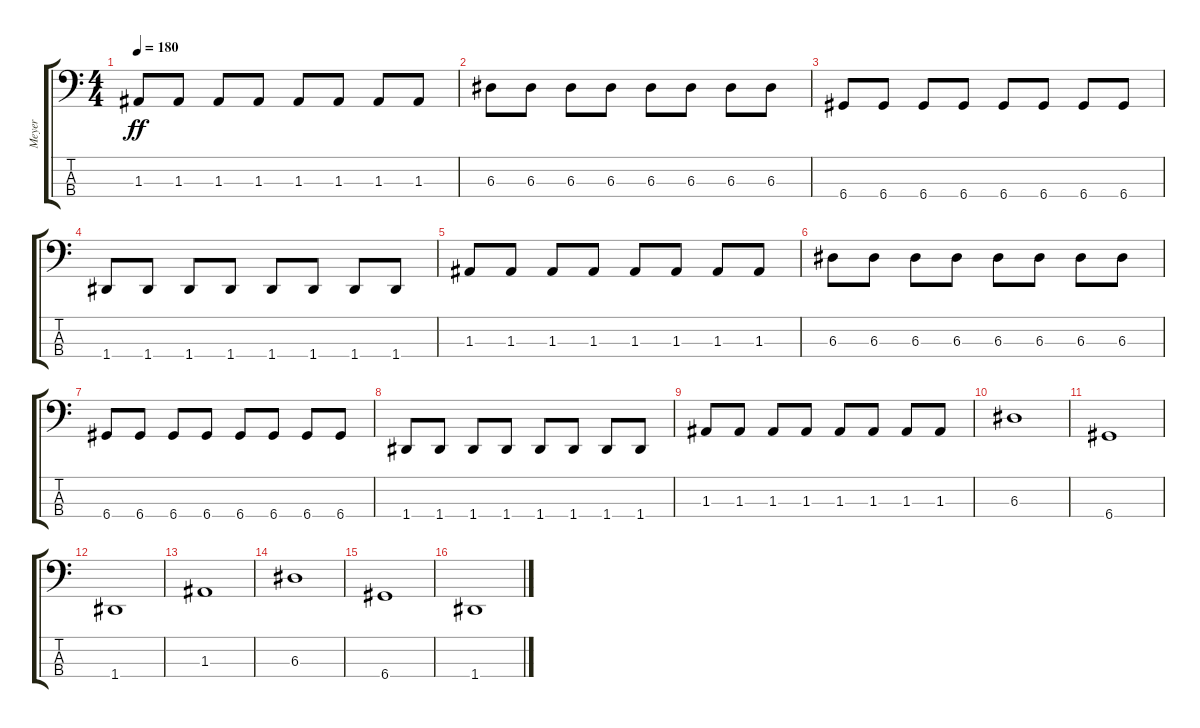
\track ("Meyer" "Meyer") {instrument electricbassfinger}
\staff {score tabs}
\tuning (G2 D2 A1 D1) {hide}
\ts (4 4)
\tempo 180
\clef f4
\ks c
1.3.8{dy ff} 1.3.8 1.3.8 1.3.8 1.3.8 1.3.8 1.3.8 1.3.8 |
6.3.8 6.3.8 6.3.8 6.3.8 6.3.8 6.3.8 6.3.8 6.3.8 |
6.4.8 6.4.8 6.4.8 6.4.8 6.4.8 6.4.8 6.4.8 6.4.8 |
1.4.8 1.4.8 1.4.8 1.4.8 1.4.8 1.4.8 1.4.8 1.4.8 |
1.3.8 1.3.8 1.3.8 1.3.8 1.3.8 1.3.8 1.3.8 1.3.8 |
6.3.8 6.3.8 6.3.8 6.3.8 6.3.8 6.3.8 6.3.8 6.3.8 |
6.4.8 6.4.8 6.4.8 6.4.8 6.4.8 6.4.8 6.4.8 6.4.8 |
1.4.8 1.4.8 1.4.8 1.4.8 1.4.8 1.4.8 1.4.8 1.4.8 |
1.3.8 1.3.8 1.3.8 1.3.8 1.3.8 1.3.8 1.3.8 1.3.8 |
6.3.1 |
6.4.1 |
1.4.1 |
1.3.1 |
6.3.1 |
6.4.1 |
1.4.1
